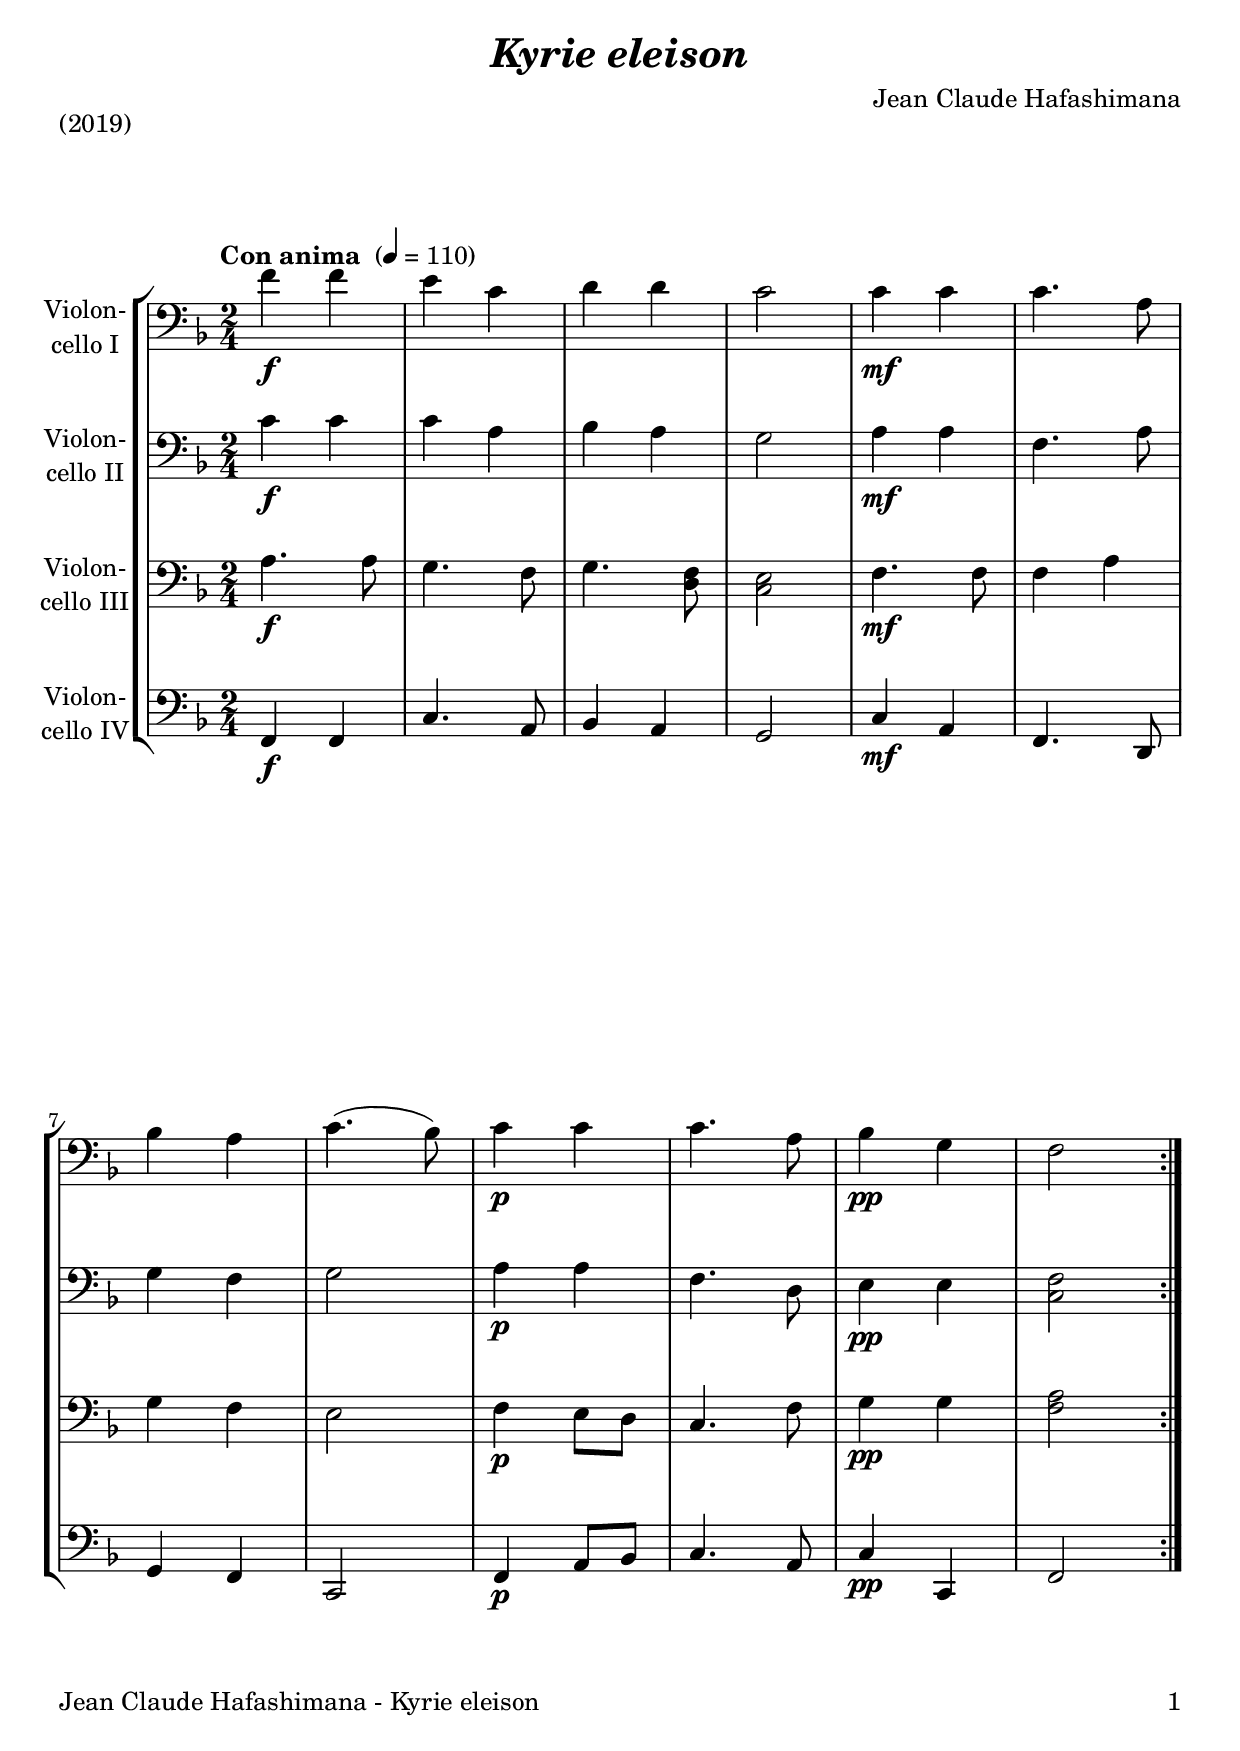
\version "2.18.2"
\include "deutsch.ly"
  
#(set-global-staff-size 22)

\header {
  title     = \markup \bold \italic "Kyrie eleison"
  composer  = "Jean Claude Hafashimana"
%  arranger  = ""
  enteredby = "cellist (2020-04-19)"
  piece     = "(2019)"
}

voiceconsts = {
  \key c \major
  \time 2/4
  \clef "bass"
  \numericTimeSignature
  \compressFullBarRests
  % Set default beaming for all staves
  \set Timing.beamExceptions = #'()
  \set Timing.baseMoment     = #(ly:make-moment 1 4)
  \set Timing.beatStructure  = #'(1 1 1 1)
  \tempo "Con anima " 4=110
}

micl = "clarinet"
mifl = "flute"
miob = "oboe"
mifh = "french horn"
misx = "tenor sax"
mist = "string ensemble 1"
miba = "cello"
%miba = "bassoon"
mikl = "harpsichord"

va = \relative c'' {
  \voiceconsts

  \repeat volta 2 {
    c4\f c
    h g
    a a
    g2
    g4\mf g
    g4. e8
    f4 e

    g4.( f8)
    g4\p g
    g4. e8
    f4\pp d
    c2
  }
}

vb = \relative c'' {
  \voiceconsts

  \repeat volta 2 {
    g4\f g
    g e
    f e
    d2
    e4\mf e
    c4. e8
    d4 c

    d2
    e4\p e
    c4. a8
    h4\pp h
    <g c>2
  }
}

vc = \relative c' {
  \voiceconsts

  \repeat volta 2 {
    e4.\f e8
    d4. c8
    d4. <a c>8
    <g h>2
    c4.\mf c8
    c4 e
    d c

    h2
    c4\p h8 a
    g4. c8
    d4\pp d
    <c e>2
  }
}

vd = \relative c {
  \voiceconsts

  \repeat volta 2 {
    c4\f c
    g'4. e8
    f4 e
    d2
    g4\mf e
    c4. a8
    d4 c

    g2
    c4\p e8 f
    g4. e8
    g4\pp g,
    c2
  }
}


music = \new StaffGroup <<
      \new Staff {
	\set Staff.midiInstrument = \miba
	\set Staff.instrumentName = \markup \center-column { "Violon-" "cello I" }
	\transpose c f, { \va }
      }

      \new Staff {
	\set Staff.midiInstrument = \miba
	\set Staff.instrumentName = \markup \center-column { "Violon-" "cello II" }
	\transpose c f, { \vb }
      }

      \new Staff {
	\set Staff.midiInstrument = \miba
	\set Staff.instrumentName = \markup \center-column { "Violon-" "cello III" }
	\transpose c f, { \vc }
      }

      \new Staff {
	\set Staff.midiInstrument = \miba
	\set Staff.instrumentName = \markup \center-column { "Violon-" "cello IV" }
	\transpose c f, { \vd }
      }
>>

\book {
 \paper {
    print-page-number = ##t
    print-first-page-number = ##t
    ragged-last-bottom = ##f
    oddHeaderMarkup = \markup \null
    evenHeaderMarkup = \markup \null
    oddFooterMarkup = \markup {
      \fill-line {
        \on-the-fly #print-page-number-check-first
	"Jean Claude Hafashimana - Kyrie eleison" \fromproperty #'page:page-number-string
      }
    }
    evenFooterMarkup = \oddFooterMarkup
  }  \score {
    \music
    \layout {}
  }

  \score {
    \unfoldRepeats \music

    \midi {
      \context {
        \Score
      }
    }
  }
}
